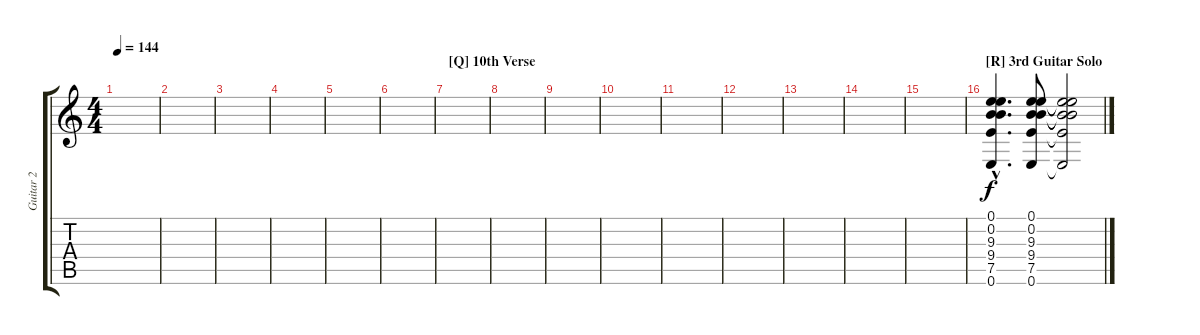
\track ("Guitar 2" "Guitar 2") {instrument electricguitarjazz}
\staff {score tabs}
\tuning (E4 B3 G3 D3 A2 E2) {hide}
\ts (4 4)
\tempo 144
\clef g2
\ks c
|
|
|
|
|
|
\section ("" "[Q] 10th Verse")
|
|
|
|
|
|
|
|
|
\section ("" "[R] 3rd Guitar Solo")
(0.1{hac} 0.2{hac} 9.3{hac} 9.4{hac} 7.5{hac} 0.6{hac}).4{d} (0.1 0.2 9.3 9.4 7.5 0.6).8 (0.1{t} 0.2{t} 9.3{t} 9.4{t} 7.5{t} 0.6{t}).2
